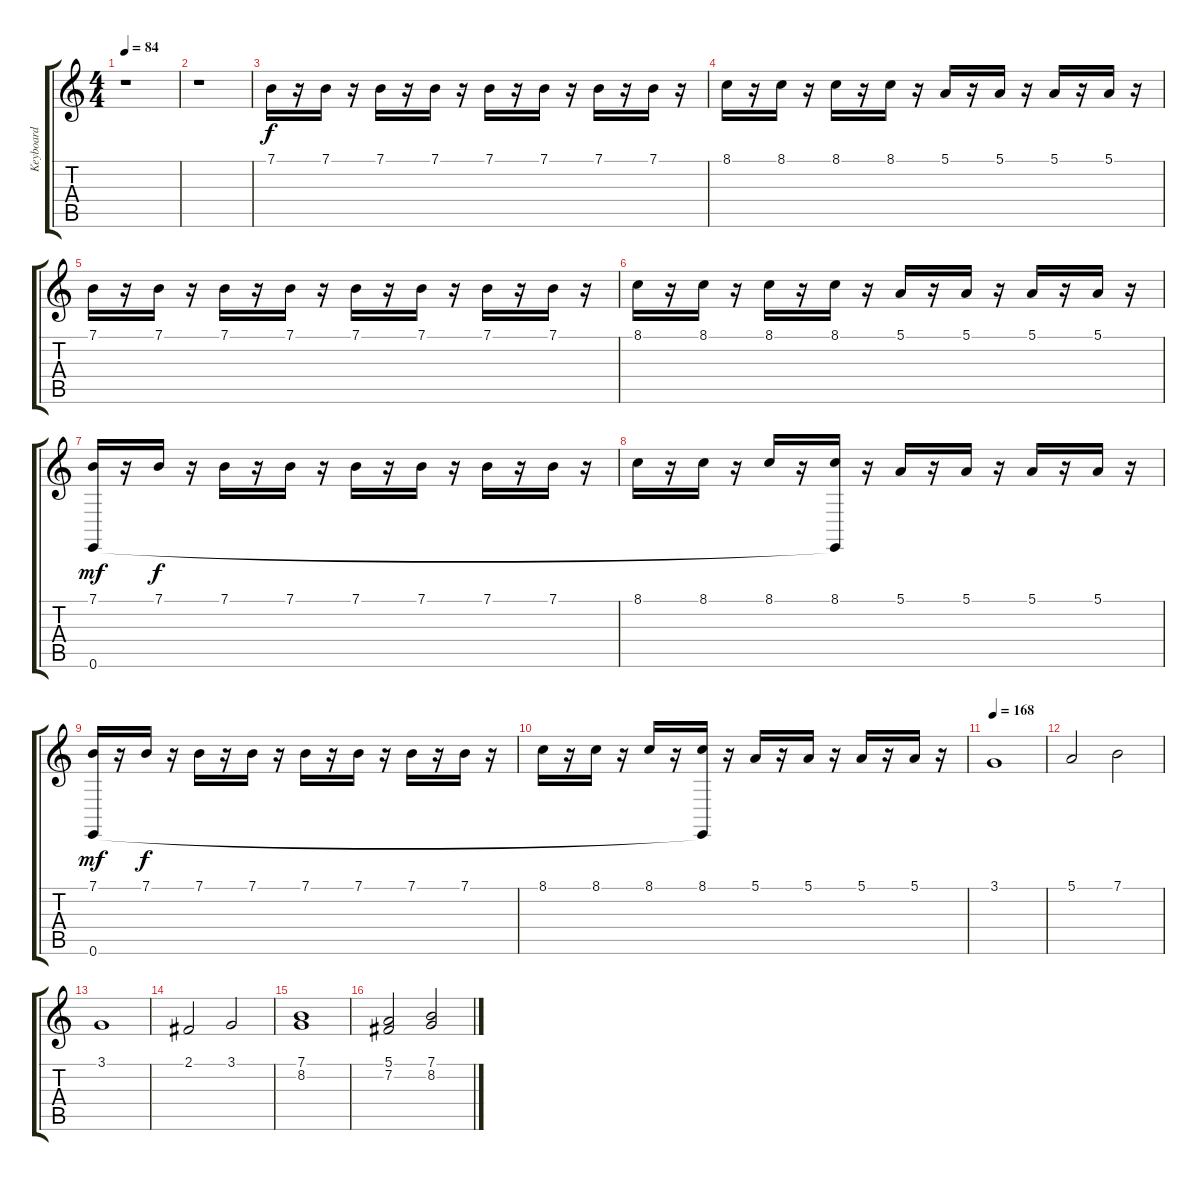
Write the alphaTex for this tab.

\track ("Keyboard" "Keyboard") {instrument stringensemble1}
\staff {score tabs}
\tuning (E4 B3 G3 D3 A2 E2) {hide}
\ts (4 4)
\tempo 84
\clef g2
\ks c
r.1{dy f} |
r.1 |
7.1.16 r.16 7.1.16 r.16 7.1.16 r.16 7.1.16 r.16 7.1.16 r.16 7.1.16 r.16 7.1.16 r.16 7.1.16 r.16 |
8.1.16 r.16 8.1.16 r.16 8.1.16 r.16 8.1.16 r.16 5.1.16 r.16 5.1.16 r.16 5.1.16 r.16 5.1.16 r.16 |
7.1.16 r.16 7.1.16 r.16 7.1.16 r.16 7.1.16 r.16 7.1.16 r.16 7.1.16 r.16 7.1.16 r.16 7.1.16 r.16 |
8.1.16 r.16 8.1.16 r.16 8.1.16 r.16 8.1.16 r.16 5.1.16 r.16 5.1.16 r.16 5.1.16 r.16 5.1.16 r.16 |
(7.1 0.6).16{dy mf} r.16 7.1.16{dy f} r.16 7.1.16 r.16 7.1.16 r.16 7.1.16 r.16 7.1.16 r.16 7.1.16 r.16 7.1.16 r.16 |
8.1.16 r.16 8.1.16 r.16 8.1.16 r.16 (8.1 0.6{t}).16 r.16 5.1.16 r.16 5.1.16 r.16 5.1.16 r.16 5.1.16 r.16 |
(7.1 0.6).16{dy mf} r.16 7.1.16{dy f} r.16 7.1.16 r.16 7.1.16 r.16 7.1.16 r.16 7.1.16 r.16 7.1.16 r.16 7.1.16 r.16 |
8.1.16 r.16 8.1.16 r.16 8.1.16 r.16 (8.1 0.6{t}).16 r.16 5.1.16 r.16 5.1.16 r.16 5.1.16 r.16 5.1.16 r.16 |
\tempo 168
3.1.1{volume 14} |
5.1.2 7.1.2 |
3.1.1 |
2.1.2 3.1.2 |
(7.1 8.2).1 |
(5.1 7.2).2 (7.1 8.2).2
